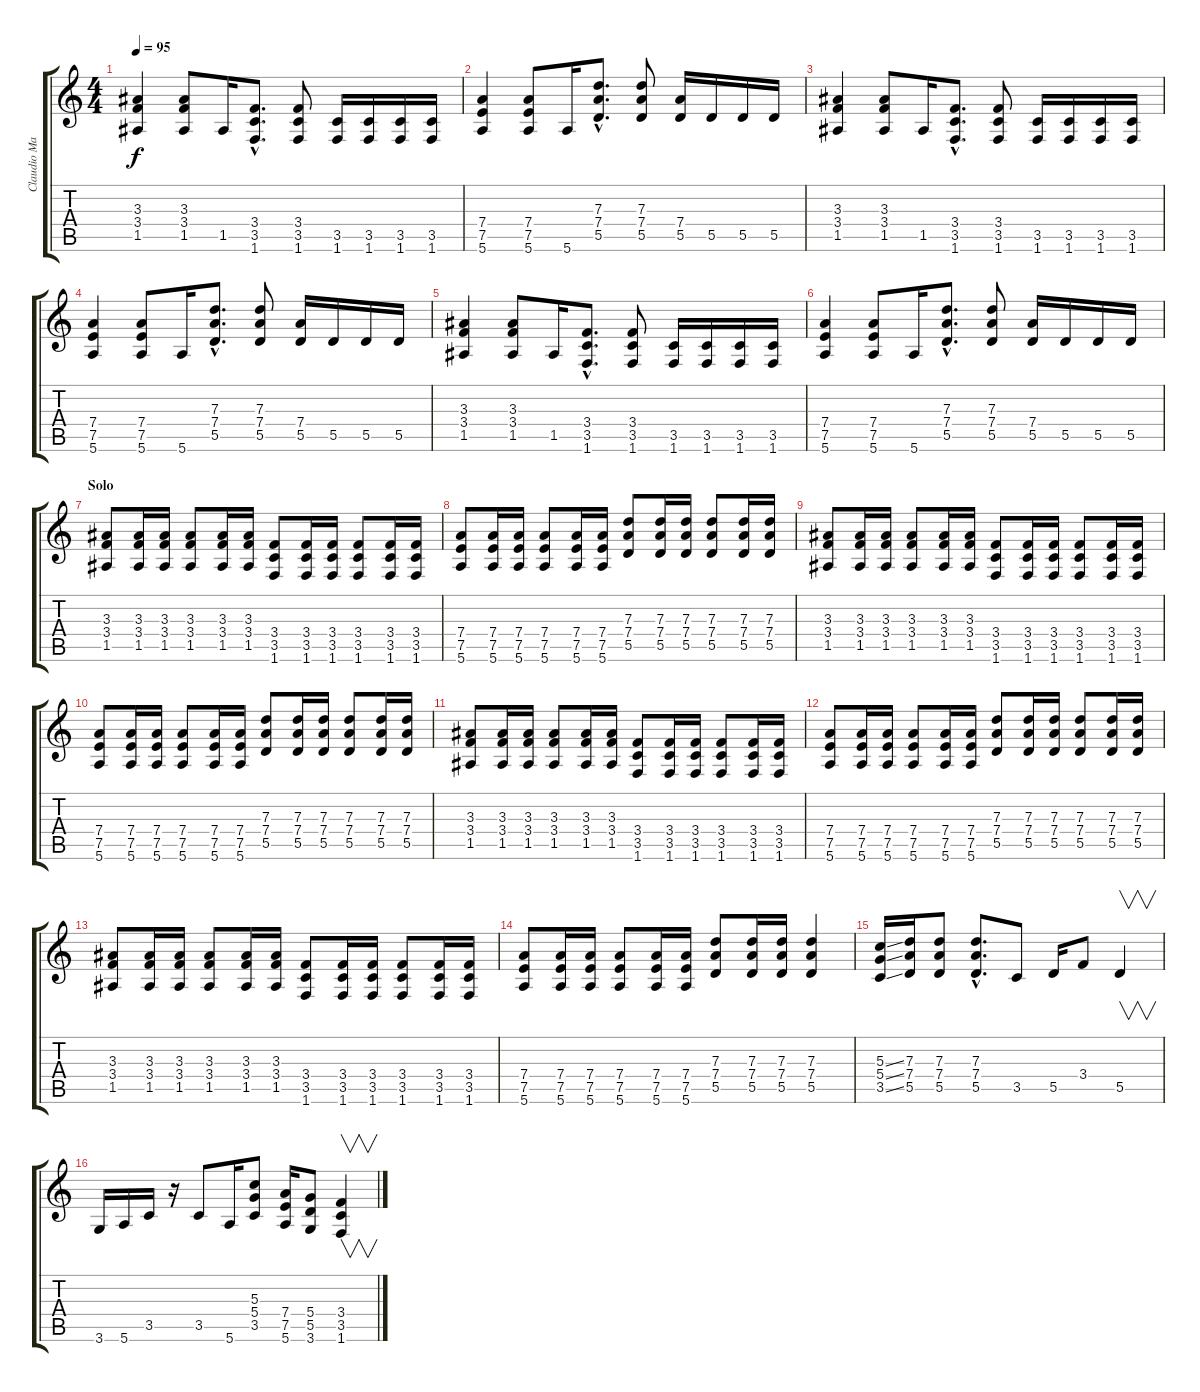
\track ("Claudio Marciello (Gtr 2)" "Claudio Ma") {instrument overdrivenguitar}
\staff {score tabs}
\tuning (E4 B3 G3 D3 A2 E2) {hide}
\ts (4 4)
\tempo 95
\clef g2
\ks c
(3.3 3.4 1.5).4{dy f} (3.3 3.4 1.5).8 1.5.16 (3.4{hac} 3.5{hac} 1.6{hac}).8{d} (3.4 3.5 1.6).8 (3.5 1.6).16 (3.5 1.6).16 (3.5 1.6).16 (3.5 1.6).16 |
(7.4 7.5 5.6).4 (7.4 7.5 5.6).8 5.6.16 (7.3{hac} 7.4{hac} 5.5{hac}).8{d} (7.3 7.4 5.5).8 (7.4 5.5).16 5.5.16 5.5.16 5.5.16 |
(3.3 3.4 1.5).4 (3.3 3.4 1.5).8 1.5.16 (3.4{hac} 3.5{hac} 1.6{hac}).8{d} (3.4 3.5 1.6).8 (3.5 1.6).16 (3.5 1.6).16 (3.5 1.6).16 (3.5 1.6).16 |
(7.4 7.5 5.6).4 (7.4 7.5 5.6).8 5.6.16 (7.3{hac} 7.4{hac} 5.5{hac}).8{d} (7.3 7.4 5.5).8 (7.4 5.5).16 5.5.16 5.5.16 5.5.16 |
(3.3 3.4 1.5).4 (3.3 3.4 1.5).8 1.5.16 (3.4{hac} 3.5{hac} 1.6{hac}).8{d} (3.4 3.5 1.6).8 (3.5 1.6).16 (3.5 1.6).16 (3.5 1.6).16 (3.5 1.6).16 |
(7.4 7.5 5.6).4 (7.4 7.5 5.6).8 5.6.16 (7.3{hac} 7.4{hac} 5.5{hac}).8{d} (7.3 7.4 5.5).8 (7.4 5.5).16 5.5.16 5.5.16 5.5.16 |
\section ("" "Solo")
(3.3 3.4 1.5).8 (3.3 3.4 1.5).16 (3.3 3.4 1.5).16 (3.3 3.4 1.5).8 (3.3 3.4 1.5).16 (3.3 3.4 1.5).16 (3.4 3.5 1.6).8 (3.4 3.5 1.6).16 (3.4 3.5 1.6).16 (3.4 3.5 1.6).8 (3.4 3.5 1.6).16 (3.4 3.5 1.6).16 |
(7.4 7.5 5.6).8 (7.4 7.5 5.6).16 (7.4 7.5 5.6).16 (7.4 7.5 5.6).8 (7.4 7.5 5.6).16 (7.4 7.5 5.6).16 (7.3 7.4 5.5).8 (7.3 7.4 5.5).16 (7.3 7.4 5.5).16 (7.3 7.4 5.5).8 (7.3 7.4 5.5).16 (7.3 7.4 5.5).16 |
(3.3 3.4 1.5).8 (3.3 3.4 1.5).16 (3.3 3.4 1.5).16 (3.3 3.4 1.5).8 (3.3 3.4 1.5).16 (3.3 3.4 1.5).16 (3.4 3.5 1.6).8 (3.4 3.5 1.6).16 (3.4 3.5 1.6).16 (3.4 3.5 1.6).8 (3.4 3.5 1.6).16 (3.4 3.5 1.6).16 |
(7.4 7.5 5.6).8 (7.4 7.5 5.6).16 (7.4 7.5 5.6).16 (7.4 7.5 5.6).8 (7.4 7.5 5.6).16 (7.4 7.5 5.6).16 (7.3 7.4 5.5).8 (7.3 7.4 5.5).16 (7.3 7.4 5.5).16 (7.3 7.4 5.5).8 (7.3 7.4 5.5).16 (7.3 7.4 5.5).16 |
(3.3 3.4 1.5).8 (3.3 3.4 1.5).16 (3.3 3.4 1.5).16 (3.3 3.4 1.5).8 (3.3 3.4 1.5).16 (3.3 3.4 1.5).16 (3.4 3.5 1.6).8 (3.4 3.5 1.6).16 (3.4 3.5 1.6).16 (3.4 3.5 1.6).8 (3.4 3.5 1.6).16 (3.4 3.5 1.6).16 |
(7.4 7.5 5.6).8 (7.4 7.5 5.6).16 (7.4 7.5 5.6).16 (7.4 7.5 5.6).8 (7.4 7.5 5.6).16 (7.4 7.5 5.6).16 (7.3 7.4 5.5).8 (7.3 7.4 5.5).16 (7.3 7.4 5.5).16 (7.3 7.4 5.5).8 (7.3 7.4 5.5).16 (7.3 7.4 5.5).16 |
(3.3 3.4 1.5).8 (3.3 3.4 1.5).16 (3.3 3.4 1.5).16 (3.3 3.4 1.5).8 (3.3 3.4 1.5).16 (3.3 3.4 1.5).16 (3.4 3.5 1.6).8 (3.4 3.5 1.6).16 (3.4 3.5 1.6).16 (3.4 3.5 1.6).8 (3.4 3.5 1.6).16 (3.4 3.5 1.6).16 |
(7.4 7.5 5.6).8 (7.4 7.5 5.6).16 (7.4 7.5 5.6).16 (7.4 7.5 5.6).8 (7.4 7.5 5.6).16 (7.4 7.5 5.6).16 (7.3 7.4 5.5).8 (7.3 7.4 5.5).16 (7.3 7.4 5.5).16 (7.3 7.4 5.5).4 |
(5.3{ss} 5.4{ss} 3.5{ss}).16 (7.3 7.4 5.5).16 (7.3 7.4 5.5).8 (7.3{hac} 7.4{hac} 5.5{hac}).8{d} 3.5.8 5.5.16 3.4.8 5.5.4{v} |
3.6.16 5.6.16 3.5.16 r.16 3.5.8 5.6.16 (5.3 5.4 3.5).8 (7.4 7.5 5.6).16 (5.4 5.5 3.6).8 (3.4 3.5 1.6).4{v}
